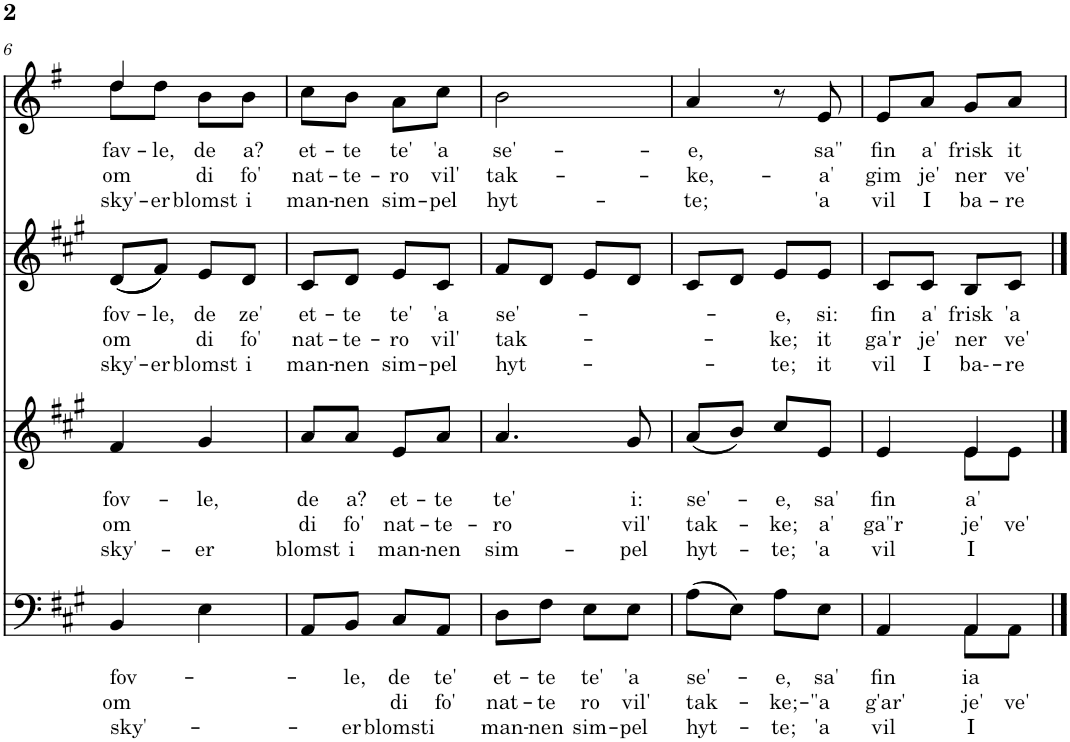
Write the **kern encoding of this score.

**kern	**text	**text	**text	**kern	**text	**text	**text	**kern	**text	**text	**text	**kern	**text	**text	**text
*part4	*part4	*part4	*part4	*part3	*part3	*part3	*part3	*part2	*part2	*part2	*part2	*part1	*part1	*part1	*part1
*staff4	*staff4	*staff4	*staff4	*staff3	*staff3	*staff3	*staff3	*staff2	*staff2	*staff2	*staff2	*staff1	*staff1	*staff1	*staff1
!!LO:PB:g=z
*clefF4	*	*	*	*clefG2	*	*	*	*clefG2	*	*	*	*clefG2	*	*	*
*k[f#c#g#]	*	*	*	*k[f#c#g#]	*	*	*	*k[f#c#g#]	*	*	*	*k[f#]	*	*	*
*M2/4	*	*	*	*M2/4	*	*	*	*M2/4	*	*	*	*M2/4	*	*	*
=6	=6	=6	=6	=6	=6	=6	=6	=6	=6	=6	=6	=6	=6	=6	=6
!	!LO:LY:b	!LO:LY:b	!LO:LY:b	!	!LO:LY:b	!LO:LY:b	!LO:LY:b	!	!LO:LY:b	!LO:LY:b	!LO:LY:b	!	!LO:LY:b	!LO:LY:b	!LO:LY:b
*	*	*	*	*	*	*	*	*	*	*	*	*^	*	*	*
4BB/	fov-	om	sky'-	4f#/	fov-	om	sky'-	((8d/L	fov-	om	sky'-	4dd/	8dd\L	fav-	om	sky'-
!	!	!	!	!	!	!	!	!	!LO:LY:b	!	!LO:LY:b	!	!	!LO:LY:b	!	!LO:LY:b
.	.	.	.	.	.	.	.	8f#/J))	-le,	.	-er	.	8dd\J	-le,	.	-er
!	!	!	!	!	!LO:LY:b	!	!LO:LY:b	!	!LO:LY:b	!LO:LY:b	!LO:LY:b	!	!	!LO:LY:b	!LO:LY:b	!LO:LY:b
4E\	.	.	.	4g#/	-le,	.	-er	8e/L	de	di	blomst	4ryy	8b\L	de	di	blomst
!	!	!	!	!	!	!	!	!	!LO:LY:b	!LO:LY:b	!LO:LY:b	!	!	!LO:LY:b	!LO:LY:b	!LO:LY:b
.	.	.	.	.	.	.	.	8d/J	ze'	fo'	i	.	8b\J	a?	fo'	i
=7	=7	=7	=7	=7	=7	=7	=7	=7	=7	=7	=7	=7	=7	=7	=7	=7
!	!	!	!	!	!LO:LY:b	!LO:LY:b	!LO:LY:b	!	!LO:LY:b	!LO:LY:b	!LO:LY:b	!	!	!LO:LY:b	!LO:LY:b	!LO:LY:b
*	*	*	*	*	*	*	*	*	*	*	*	*v	*v	*	*	*
8AA/L	.	.	.	8a/L	de	di	blomst	8c#/L	et-	nat-	man-	8cc\L	et-	nat-	man-
!	!LO:LY:b	!	!LO:LY:b	!	!LO:LY:b	!LO:LY:b	!LO:LY:b	!	!LO:LY:b	!LO:LY:b	!LO:LY:b	!	!LO:LY:b	!LO:LY:b	!LO:LY:b
8BB/J	-le,	.	-er	8a/J	a?	fo'	i	8d/J	-te	-te-	-nen	8b\J	-te	-te-	-nen
!	!LO:LY:b	!LO:LY:b	!LO:LY:b	!	!LO:LY:b	!LO:LY:b	!LO:LY:b	!	!LO:LY:b	!LO:LY:b	!LO:LY:b	!	!LO:LY:b	!LO:LY:b	!LO:LY:b
8C#/L	de	di	blomsti	8e/L	et-	nat-	man-	8e/L	te'	-ro	sim-	8a\L	te'	-ro	sim-
!	!LO:LY:b	!LO:LY:b	!	!	!LO:LY:b	!LO:LY:b	!LO:LY:b	!	!LO:LY:b	!LO:LY:b	!LO:LY:b	!	!LO:LY:b	!LO:LY:b	!LO:LY:b
8AA/J	te'	fo'	.	8a/J	-te	-te-	-nen	8c#/J	'a	vil'	-pel	8cc\J	'a	vil'	-pel
=8	=8	=8	=8	=8	=8	=8	=8	=8	=8	=8	=8	=8	=8	=8	=8
!	!LO:LY:b	!LO:LY:b	!LO:LY:b	!	!LO:LY:b	!LO:LY:b	!LO:LY:b	!	!LO:LY:b	!LO:LY:b	!LO:LY:b	!	!LO:LY:b	!LO:LY:b	!LO:LY:b
8D\L	et-	nat-	man-	4.a/	te'	-ro	sim-	8f#/L	se'-	tak-	hyt-	2b\	se'-	tak-	hyt-
!	!LO:LY:b	!LO:LY:b	!LO:LY:b	!	!	!	!	!	!	!	!	!	!	!	!
8F#\J	-te	-te	-nen	.	.	.	.	8d/J	.	.	.	.	.	.	.
!	!LO:LY:b	!LO:LY:b	!LO:LY:b	!	!	!	!	!	!	!	!	!	!	!	!
8E\L	te'	ro	sim-	.	.	.	.	8e/L	.	.	.	.	.	.	.
!	!LO:LY:b	!LO:LY:b	!LO:LY:b	!	!LO:LY:b	!LO:LY:b	!LO:LY:b	!	!	!	!	!	!	!	!
8E\J	'a	vil'	-pel	8g#/	i:	vil'	-pel	8d/J	.	.	.	.	.	.	.
=9	=9	=9	=9	=9	=9	=9	=9	=9	=9	=9	=9	=9	=9	=9	=9
!	!LO:LY:b	!LO:LY:b	!LO:LY:b	!	!LO:LY:b	!LO:LY:b	!LO:LY:b	!	!	!	!	!	!LO:LY:b	!LO:LY:b	!LO:LY:b
(8A\L	se'-	tak-	hyt-	(8a/L	se'-	tak-	hyt-	8c#/L	.	.	.	4a/	-e,	-ke,-	-te;
8E\J)	.	.	.	8b/J)	.	.	.	8d/J	.	.	.	.	.	.	.
!	!LO:LY:b	!LO:LY:b	!LO:LY:b	!	!LO:LY:b	!LO:LY:b	!LO:LY:b	!	!LO:LY:b	!LO:LY:b	!LO:LY:b	!	!	!	!
8A\L	-e,	-ke;-	-te;	8cc#/L	-e,	-ke;	-te;	8e/L	-e,	-ke;	-te;	8r	.	.	.
!	!LO:LY:b	!LO:LY:b	!LO:LY:b	!	!LO:LY:b	!LO:LY:b	!LO:LY:b	!	!LO:LY:b	!LO:LY:b	!LO:LY:b	!	!LO:LY:b	!LO:LY:b	!LO:LY:b
8E\J	sa'	-"a	'a	8e/J	sa'	a'	'a	8e/J	si:	it	it	8e/	sa"	-a'	'a
=10	=10	=10	=10	=10	=10	=10	=10	=10	=10	=10	=10	=10	=10	=10	=10
*^	*	*	*	*	*	*	*	*	*	*	*	*	*	*	*
!	!	!LO:LY:b	!LO:LY:b	!LO:LY:b	!	!LO:LY:b	!LO:LY:b	!LO:LY:b	!	!LO:LY:b	!LO:LY:b	!LO:LY:b	!	!LO:LY:b	!LO:LY:b	!LO:LY:b
*	*	*	*	*	*^	*	*	*	*	*	*	*	*	*	*	*
4ryy	4AA/	fin	g'ar'	vil	4ryy	4e/	fin	ga"r	vil	8c#/L	fin	ga'r	vil	8e/L	fin	gim	vil
!	!	!	!	!	!	!	!	!	!	!	!LO:LY:b	!LO:LY:b	!LO:LY:b	!	!LO:LY:b	!LO:LY:b	!LO:LY:b
.	.	.	.	.	.	.	.	.	.	8c#/J	a'	je'	I	8a/J	a'	je'	I
!	!	!LO:LY:b	!LO:LY:b	!LO:LY:b	!	!	!LO:LY:b	!LO:LY:b	!LO:LY:b	!	!LO:LY:b	!LO:LY:b	!LO:LY:b	!	!LO:LY:b	!LO:LY:b	!LO:LY:b
8AA\L	4AA/	ia	je'	I	8e\L	4e/	a'	je'	I	8B/L	frisk	ner	ba--	8g/L	frisk	ner	ba-
!	!	!	!LO:LY:b	!	!	!	!	!LO:LY:b	!	!	!LO:LY:b	!LO:LY:b	!LO:LY:b	!	!LO:LY:b	!LO:LY:b	!LO:LY:b
8AA\J	.	.	ve'	.	8e\J	.	.	ve'	.	8c#/J	'a	ve'	-re	8a/J	it	ve'	-re
*v	*v	*	*	*	*	*	*	*	*	*	*	*	*	*	*	*	*
*	*	*	*	*v	*v	*	*	*	*	*	*	*	*	*	*	*
=	=	=	=	=	=	=	=	=	=	=	=	=	=	=	=
*-	*-	*-	*-	*-	*-	*-	*-	*-	*-	*-	*-	*-	*-	*-	*-
